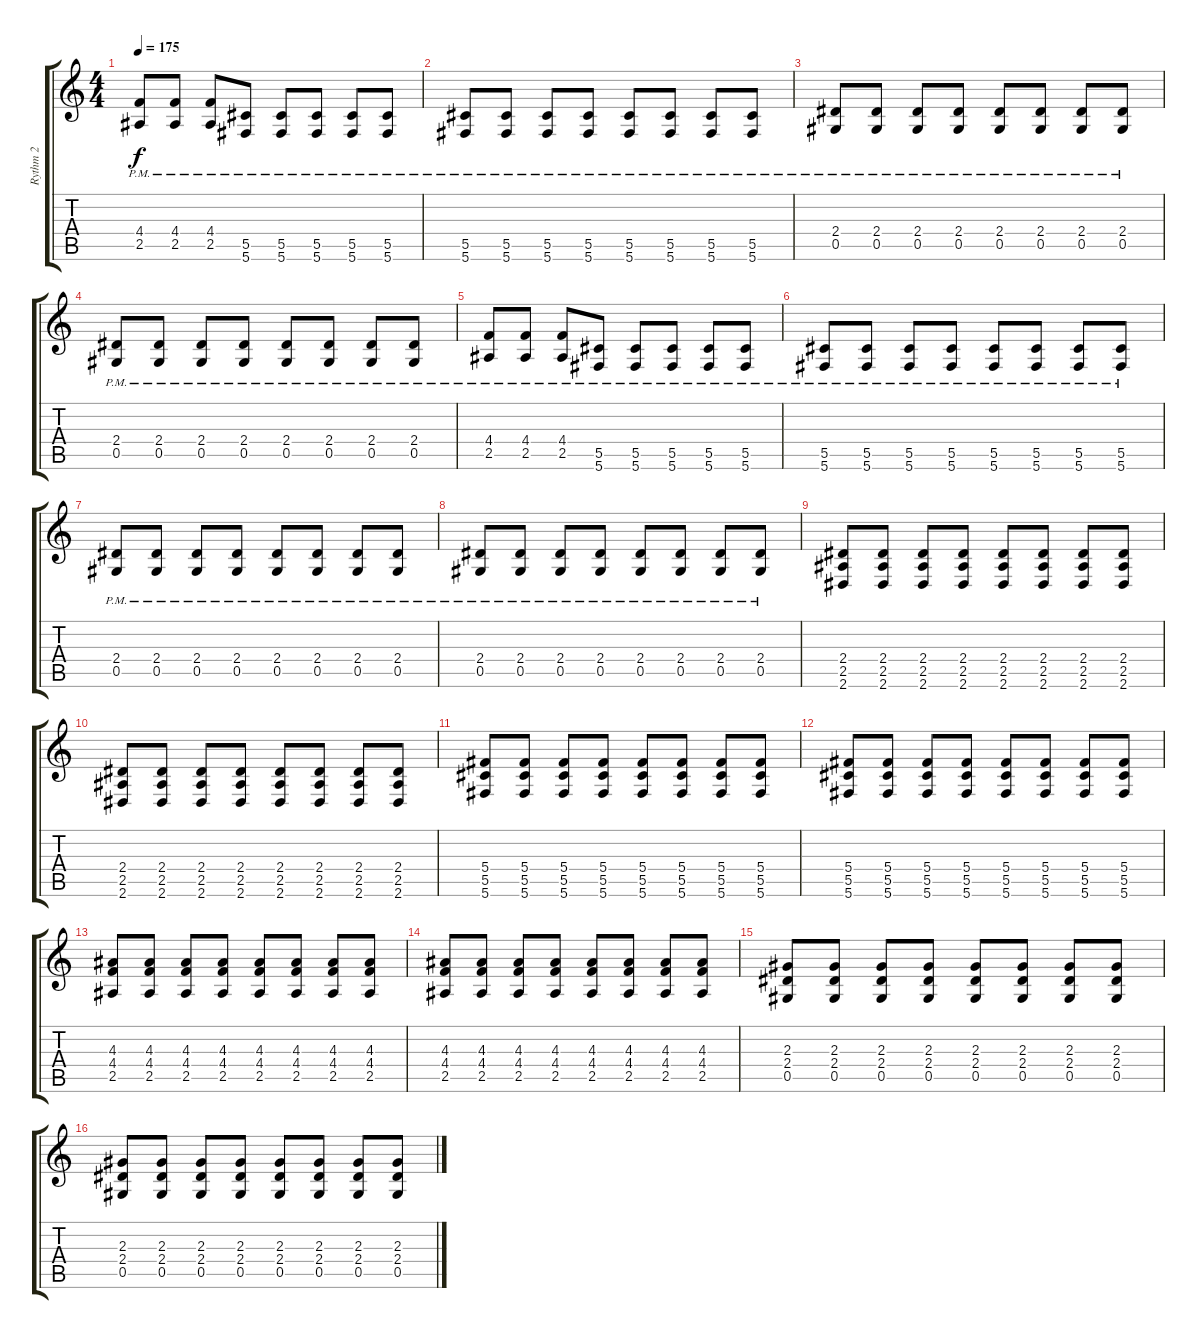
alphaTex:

\track ("Rythm 2" "Rythm 2") {instrument distortionguitar}
\staff {score tabs}
\tuning (Eb4 Bb3 Gb3 Db3 Ab2 Db2) {hide}
\ts (4 4)
\tempo 175
\clef g2
\ks c
(4.4{pm} 2.5{pm}).8{dy f} (4.4{pm} 2.5{pm}).8 (4.4{pm} 2.5{pm}).8 (5.5{pm} 5.6{pm}).8 (5.5{pm} 5.6{pm}).8 (5.5{pm} 5.6{pm}).8 (5.5{pm} 5.6{pm}).8 (5.5{pm} 5.6{pm}).8 |
(5.5{pm} 5.6{pm}).8 (5.5{pm} 5.6{pm}).8 (5.5{pm} 5.6{pm}).8 (5.5{pm} 5.6{pm}).8 (5.5{pm} 5.6{pm}).8 (5.5{pm} 5.6{pm}).8 (5.5{pm} 5.6{pm}).8 (5.5{pm} 5.6{pm}).8 |
(2.4{pm} 0.5{pm}).8 (2.4{pm} 0.5{pm}).8 (2.4{pm} 0.5{pm}).8 (2.4{pm} 0.5{pm}).8 (2.4{pm} 0.5{pm}).8 (2.4{pm} 0.5{pm}).8 (2.4{pm} 0.5{pm}).8 (2.4{pm} 0.5{pm}).8 |
(2.4{pm} 0.5{pm}).8 (2.4{pm} 0.5{pm}).8 (2.4{pm} 0.5{pm}).8 (2.4{pm} 0.5{pm}).8 (2.4{pm} 0.5{pm}).8 (2.4{pm} 0.5{pm}).8 (2.4{pm} 0.5{pm}).8 (2.4{pm} 0.5{pm}).8 |
(4.4{pm} 2.5{pm}).8 (4.4{pm} 2.5{pm}).8 (4.4{pm} 2.5{pm}).8 (5.5{pm} 5.6{pm}).8 (5.5{pm} 5.6{pm}).8 (5.5{pm} 5.6{pm}).8 (5.5{pm} 5.6{pm}).8 (5.5{pm} 5.6{pm}).8 |
(5.5{pm} 5.6{pm}).8 (5.5{pm} 5.6{pm}).8 (5.5{pm} 5.6{pm}).8 (5.5{pm} 5.6{pm}).8 (5.5{pm} 5.6{pm}).8 (5.5{pm} 5.6{pm}).8 (5.5{pm} 5.6{pm}).8 (5.5{pm} 5.6{pm}).8 |
(2.4{pm} 0.5{pm}).8 (2.4{pm} 0.5{pm}).8 (2.4{pm} 0.5{pm}).8 (2.4{pm} 0.5{pm}).8 (2.4{pm} 0.5{pm}).8 (2.4{pm} 0.5{pm}).8 (2.4{pm} 0.5{pm}).8 (2.4{pm} 0.5{pm}).8 |
(2.4{pm} 0.5{pm}).8 (2.4{pm} 0.5{pm}).8 (2.4{pm} 0.5{pm}).8 (2.4{pm} 0.5{pm}).8 (2.4{pm} 0.5{pm}).8 (2.4{pm} 0.5{pm}).8 (2.4{pm} 0.5{pm}).8 (2.4{pm} 0.5{pm}).8 |
(2.4 2.5 2.6).8 (2.4 2.5 2.6).8 (2.4 2.5 2.6).8 (2.4 2.5 2.6).8 (2.4 2.5 2.6).8 (2.4 2.5 2.6).8 (2.4 2.5 2.6).8 (2.4 2.5 2.6).8 |
(2.4 2.5 2.6).8 (2.4 2.5 2.6).8 (2.4 2.5 2.6).8 (2.4 2.5 2.6).8 (2.4 2.5 2.6).8 (2.4 2.5 2.6).8 (2.4 2.5 2.6).8 (2.4 2.5 2.6).8 |
(5.4 5.5 5.6).8 (5.4 5.5 5.6).8 (5.4 5.5 5.6).8 (5.4 5.5 5.6).8 (5.4 5.5 5.6).8 (5.4 5.5 5.6).8 (5.4 5.5 5.6).8 (5.4 5.5 5.6).8 |
(5.4 5.5 5.6).8 (5.4 5.5 5.6).8 (5.4 5.5 5.6).8 (5.4 5.5 5.6).8 (5.4 5.5 5.6).8 (5.4 5.5 5.6).8 (5.4 5.5 5.6).8 (5.4 5.5 5.6).8 |
(4.3 4.4 2.5).8 (4.3 4.4 2.5).8 (4.3 4.4 2.5).8 (4.3 4.4 2.5).8 (4.3 4.4 2.5).8 (4.3 4.4 2.5).8 (4.3 4.4 2.5).8 (4.3 4.4 2.5).8 |
(4.3 4.4 2.5).8 (4.3 4.4 2.5).8 (4.3 4.4 2.5).8 (4.3 4.4 2.5).8 (4.3 4.4 2.5).8 (4.3 4.4 2.5).8 (4.3 4.4 2.5).8 (4.3 4.4 2.5).8 |
(2.3 2.4 0.5).8 (2.3 2.4 0.5).8 (2.3 2.4 0.5).8 (2.3 2.4 0.5).8 (2.3 2.4 0.5).8 (2.3 2.4 0.5).8 (2.3 2.4 0.5).8 (2.3 2.4 0.5).8 |
(2.3 2.4 0.5).8 (2.3 2.4 0.5).8 (2.3 2.4 0.5).8 (2.3 2.4 0.5).8 (2.3 2.4 0.5).8 (2.3 2.4 0.5).8 (2.3 2.4 0.5).8 (2.3 2.4 0.5).8
